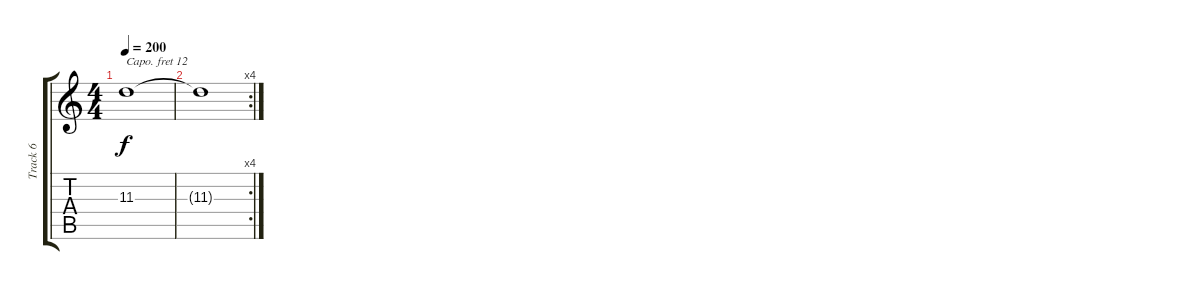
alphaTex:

\track ("Track 6" "Track 6") {instrument lead2sawtooth}
\staff {score tabs}
\capo 12
\tuning (C4 G3 Eb3 Bb2 F2 C2) {hide}
\ts (4 4)
\tempo 200
\clef g2
\ks c
11.3{t}.1{dy f} |
\rc 4
11.3{t}.1
